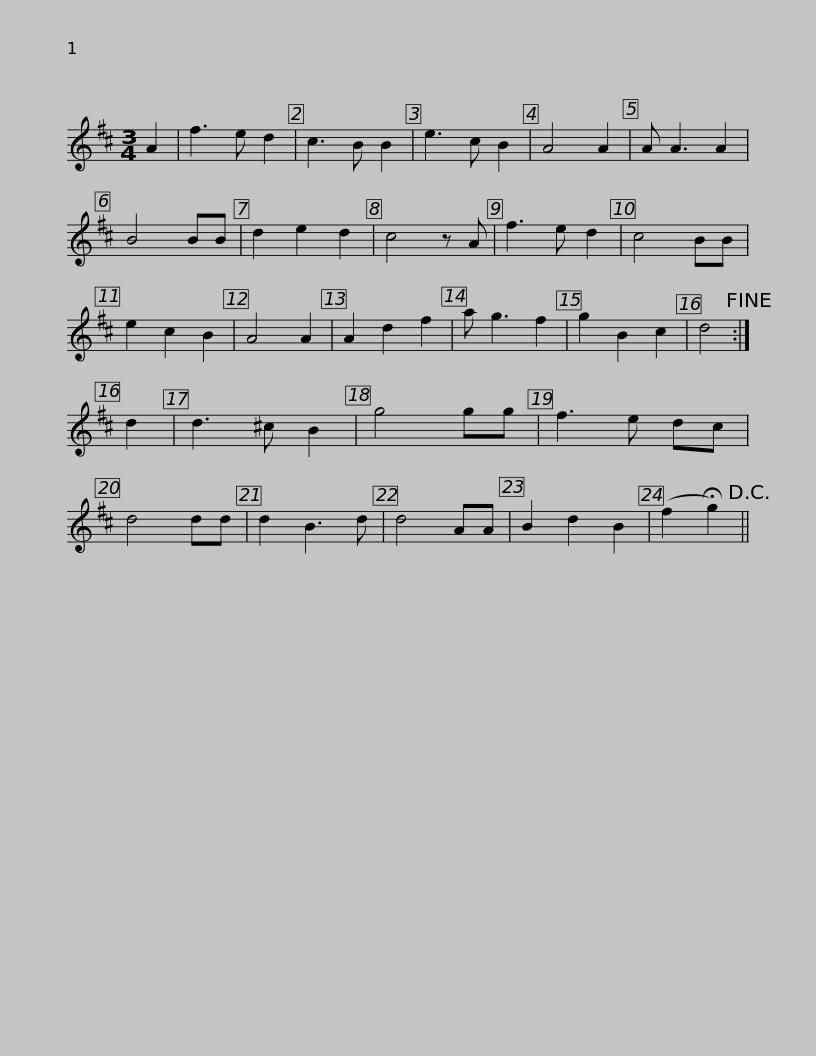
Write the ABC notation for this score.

X:1
L:1/8
M:3/4
I:linebreak $
K:D
V:1 treble
V:1
 A2 | f3 e d2 | c3 B B2 | e3 c B2 | A4 A2 | %5
 A A3 A2 | B4 BB | d2 e2 d2 | c4 z A | f3 e d2 | %10
 c4 BB | e2 c2 B2 | A4 A2 |$ A2 d2 f2 | a g3 f2 | %15
 g2 B2 c2 | d4!fine! :| d2 | d3 ^c B2 | g4 gg | %20
 f3 e dc | d4 dd | d2 B3 d | d4 AA | B2 d2 B2 | %25
 (f2 !fermata!g2)!D.C.! || %26
